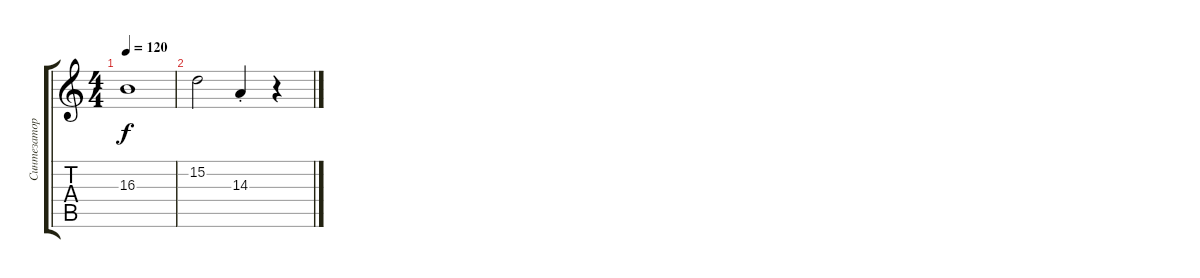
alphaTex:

\track ("Синтезатор" "Синтезатор") {instrument flute}
\staff {score tabs}
\tuning (E4 B3 G3 D3 A2 E2) {hide}
\ts (4 4)
\tempo 120
\clef g2
\ks c
16.3.1{dy f} |
15.2.2 14.3{st}.4 r.4
